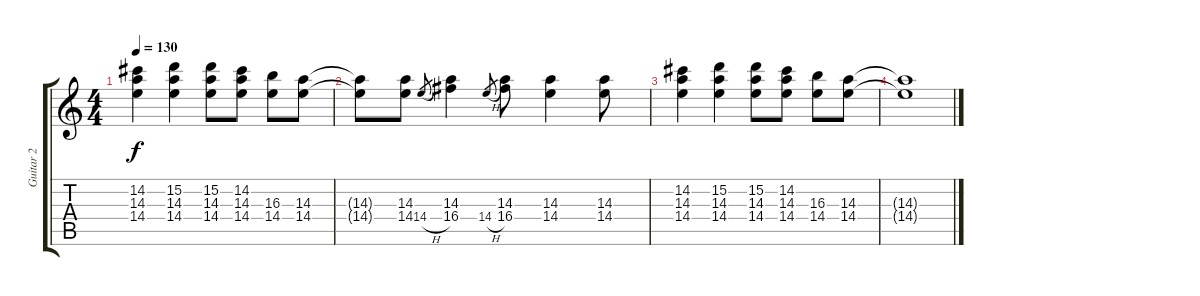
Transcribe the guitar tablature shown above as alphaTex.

\track ("Guitar 2" "Guitar 2") {instrument distortionguitar}
\staff {score tabs}
\tuning (E4 B3 G3 D3 A2 E2) {hide}
\ts (4 4)
\tempo 130
\clef g2
\ks c
(14.2 14.3 14.4).4{dy f} (15.2 14.3 14.4).4 (15.2 14.3 14.4).8 (14.2 14.3 14.4).8 (16.3 14.4).8 (14.3 14.4).8 |
(14.3{t} 14.4{t}).8 (14.3 14.4).8 14.4{h}.8{gr} (14.3 16.4).4 14.4{h}.8{gr} (14.3 16.4).8 (14.3 14.4).4 (14.3 14.4).8 |
(14.2 14.3 14.4).4 (15.2 14.3 14.4).4 (15.2 14.3 14.4).8 (14.2 14.3 14.4).8 (16.3 14.4).8 (14.3 14.4).8 |
(14.3{t} 14.4{t}).1
